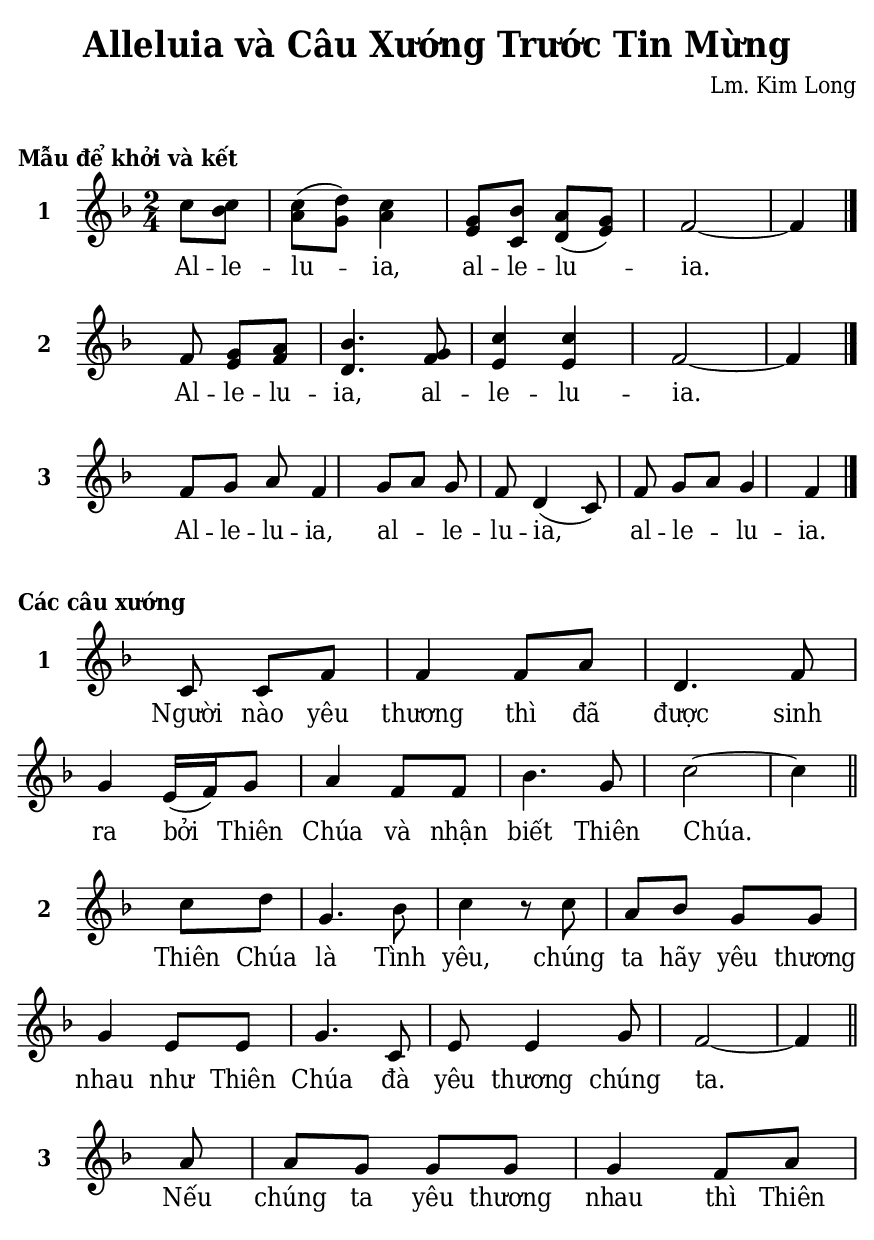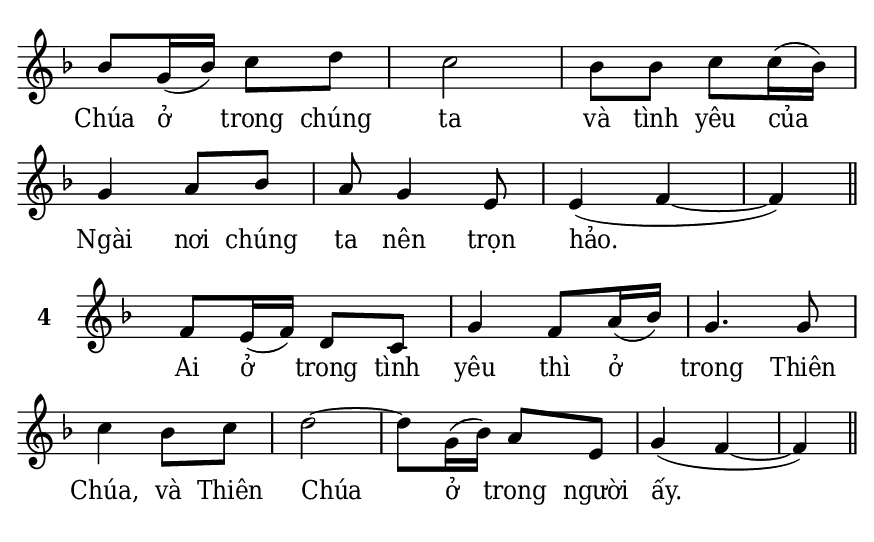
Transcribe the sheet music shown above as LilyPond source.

% Cài đặt chung
\version "2.22.1"
\include "english.ly"

\header {
  title = "Alleluia và Câu Xướng Trước Tin Mừng"
  composer = "Lm. Kim Long"
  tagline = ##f
}

% Nhạc
nhacMauMot = \relative c'' {
  \key f \major
  \time 2/4
  \partial 4 c8
  <<
    {
      c8 |
      c (d) c4 |
      g8 bf a (g)
    }
    {
      bf8 |
      a (g) a4 |
      e8 c d (e)
    }
  >>
  f2 ~ |
  f4 \bar "|."
}

nhacMauHai = \relative c' {
  \key f \major
  \time 2/4
  \partial 4. f8
  <<
    {
      g8 a |
      bf4. g8 |
      c4 c
    }
    {
      e,8 f |
      d4. f8 |
      e4 e
    }
  >>
  f2 ~ |
  f4 \bar "|."
}

nhacMauBa = \relative c' {
  \key f \major
  \time 2/4
  f8 g a f4 g8 \hide ([a]) g8 f d4 (c8)
  f8 g \hide ([a]) g4 f \bar "|."
}

nhacMauBon = \relative c' {
  \key f \major
  \time 2/4
  \partial 4. c8 c f |
  f4 f8 a |
  d,4. f8 |
  g4 e16 (f) g8 |
  a4 f8 f |
  bf4. g8 |
  c2 ~ |
  c4 \bar "||"
}

nhacMauNam = \relative c'' {
  \key f \major
  \time 2/4
  \partial 4 c8 d |
  g,4. bf8 |
  c4 r8 c |
  a bf g g |
  g4 e8 e |
  g4. c,8 |
  e e4 g8 |
  f2 ~ |
  f4 \bar "||"
}

nhacMauSau = \relative c'' {
  \key f \major
  \time 2/4
  \partial 8 a8 |
  a g g g |
  g4 f8 a |
  bf g16 (bf) c8 d |
  c2 |
  bf8 bf c c16 (bf) |
  g4 a8 bf |
  a g4 e8 |
  e4 (f ~ |
  f) \bar "||"
}

nhacMauBay = \relative c' {
  \key f \major
  \time 2/4
  f8 e16 (f) d8 c |
  g'4 f8 a16 (bf) |
  g4. g8 |
  c4 bf8 c |
  d2 ~ |
  d8 g,16 (bf) a8 e |
  g4 (f ~ |
  f) \bar "||"
}

% Lời
loiMauMot = \lyricmode {
  Al -- le -- lu -- ia, al -- le -- lu -- ia.
}

loiMauHai = \lyricmode {
  Al -- le -- lu -- ia, al -- le -- lu -- ia.
}

loiMauBa = \lyricmode {
  Al -- le -- lu -- ia, al -- le -- lu -- ia,
  al -- le -- lu -- ia.
}

loiMauBon = \lyricmode {
  Người nào yêu thương thì đã được sinh ra bởi Thiên Chúa
  và nhận biết Thiên Chúa.
}

loiMauNam = \lyricmode {
  Thiên Chúa là Tình yêu, chúng ta hãy yêu thương nhau
  như Thiên Chúa đà yêu thương chúng ta.
}

loiMauSau = \lyricmode {
  Nếu chúng ta yêu thương nhau thì Thiên Chúa ở trong chúng ta
  và tình yêu của Ngài nơi chúng ta nên trọn hảo.
}

loiMauBay = \lyricmode {
  Ai ở trong tình yêu thì ở trong Thiên Chúa,
  và Thiên Chúa ở trong người ấy.
}

% Dàn trang
\paper {
  #(set-paper-size "a5")
  top-margin = 3\mm
  bottom-margin = 3\mm
  left-margin = 3\mm
  right-margin = 3\mm
  indent = #0
  #(define fonts
	 (make-pango-font-tree "Deja Vu Serif Condensed"
	 		       "Deja Vu Serif Condensed"
			       "Deja Vu Serif Condensed"
			       (/ 20 20)))
  print-page-number = ##f
}

\markup {
  \vspace #2
  \bold "Mẫu để khởi và kết"
}

\score {
  <<
    \new Staff \with {
      instrumentName = \markup { \bold "1" }} <<
        \clef treble
        \new Voice = beSop {
          \nhacMauMot
        }
      \new Lyrics \lyricsto beSop \loiMauMot
    >>
  >>
  \layout {
    indent = 10
    \override Lyrics.LyricSpace.minimum-distance = #1
    \override Score.BarNumber.break-visibility = ##(#f #f #f)
    \override Score.SpacingSpanner.uniform-stretching = ##t
    ragged-last = ##f
  }
}

\score {
  <<
    \new Staff \with {
      instrumentName = \markup { \bold "2" }} <<
        \clef treble
        \new Voice = beSop {
          \nhacMauHai
        }
      \new Lyrics \lyricsto beSop \loiMauHai
    >>
  >>
  \layout {
    indent = 10
    \override Staff.TimeSignature.transparent = ##t
    \override Lyrics.LyricSpace.minimum-distance = #1
    \override Score.BarNumber.break-visibility = ##(#f #f #f)
    \override Score.SpacingSpanner.uniform-stretching = ##t
    ragged-last = ##f
  }
}

\score {
  <<
    \new Staff \with {
      instrumentName = \markup { \bold "3" }} <<
        \clef treble
        \new Voice = beSop {
          \nhacMauBa
        }
      \new Lyrics \lyricsto beSop \loiMauBa
    >>
  >>
  \layout {
    indent = 10
    \override Staff.TimeSignature.transparent = ##t
    \override Lyrics.LyricSpace.minimum-distance = #2
    \override LyricHyphen.minimum-distance = #2
    \override Score.BarNumber.break-visibility = ##(#f #f #f)
    \override Score.SpacingSpanner.uniform-stretching = ##t
    \set Score.defaultBarType = ""
    \set Score.barAlways = ##t
    ragged-last = ##f
  }
}

\markup {
  \vspace #2
  \bold "Các câu xướng"
}

\score {
  <<
    \new Staff \with {
      instrumentName = \markup { \bold "1" }} <<
        \clef treble
        \new Voice = beSop {
          \nhacMauBon
        }
      \new Lyrics \lyricsto beSop \loiMauBon
    >>
  >>
  \layout {
    indent = 10
    \override Staff.TimeSignature.transparent = ##t
    \override Lyrics.LyricSpace.minimum-distance = #1.8
    \override Score.BarNumber.break-visibility = ##(#f #f #f)
    \override Score.SpacingSpanner.uniform-stretching = ##t
    ragged-last = ##f
  }
}

\score {
  <<
    \new Staff \with {
      instrumentName = \markup { \bold "2" }} <<
        \clef treble
        \new Voice = beSop {
          \nhacMauNam
        }
      \new Lyrics \lyricsto beSop \loiMauNam
    >>
  >>
  \layout {
    indent = 10
    \override Staff.TimeSignature.transparent = ##t
    \override Lyrics.LyricSpace.minimum-distance = #1.5
    \override Score.BarNumber.break-visibility = ##(#f #f #f)
    \override Score.SpacingSpanner.uniform-stretching = ##t
    ragged-last = ##f
  }
}

\score {
  <<
    \new Staff \with {
      instrumentName = \markup { \bold "3" }} <<
        \clef treble
        \new Voice = beSop {
          \nhacMauSau
        }
      \new Lyrics \lyricsto beSop \loiMauSau
    >>
  >>
  \layout {
    indent = 10
    \override Staff.TimeSignature.transparent = ##t
    \override Lyrics.LyricSpace.minimum-distance = #1.5
    \override Score.BarNumber.break-visibility = ##(#f #f #f)
    \override Score.SpacingSpanner.uniform-stretching = ##t
    ragged-last = ##f
  }
}

\score {
  <<
    \new Staff \with {
      instrumentName = \markup { \bold "4" }} <<
        \clef treble
        \new Voice = beSop {
          \nhacMauBay
        }
      \new Lyrics \lyricsto beSop \loiMauBay
    >>
  >>
  \layout {
    indent = 10
    \override Staff.TimeSignature.transparent = ##t
    \override Lyrics.LyricSpace.minimum-distance = #1.5
    \override Score.BarNumber.break-visibility = ##(#f #f #f)
    \override Score.SpacingSpanner.uniform-stretching = ##t
    ragged-last = ##f
  }
}
